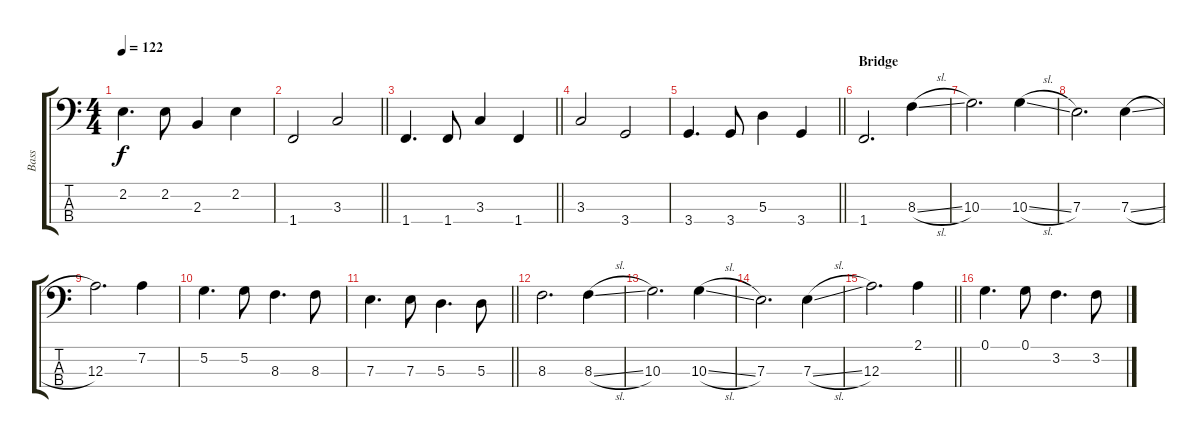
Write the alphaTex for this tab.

\track ("Bass" "Bass") {instrument electricbassfinger}
\staff {score tabs}
\tuning (G2 D2 A1 E1) {hide}
\ts (4 4)
\tempo 122
\clef f4
\ks c
2.2.4{d dy f} 2.2.8 2.3.4 2.2.4 |
\barLineRight lightlight
1.4.2 3.3.2 |
\barLineRight lightlight
1.4.4{d} 1.4.8 3.3.4 1.4.4 |
3.3.2 3.4.2 |
\barLineRight lightlight
3.4.4{d} 3.4.8 5.3.4 3.4.4 |
\section ("" "Bridge")
1.4.2{d} 8.3{sl}.4 |
10.3.2{d} 10.3{sl}.4 |
7.3.2{d} 7.3{sl}.4 |
12.3.2{d} 7.2.4 |
5.2.4{d} 5.2.8 8.3.4{d} 8.3.8 |
\barLineRight lightlight
7.3.4{d} 7.3.8 5.3.4{d} 5.3.8 |
8.3.2{d} 8.3{sl}.4 |
10.3.2{d} 10.3{sl}.4 |
7.3.2{d} 7.3{sl}.4 |
\barLineRight lightlight
12.3.2{d} 2.1.4 |
0.1.4{d} 0.1.8 3.2.4{d} 3.2.8
